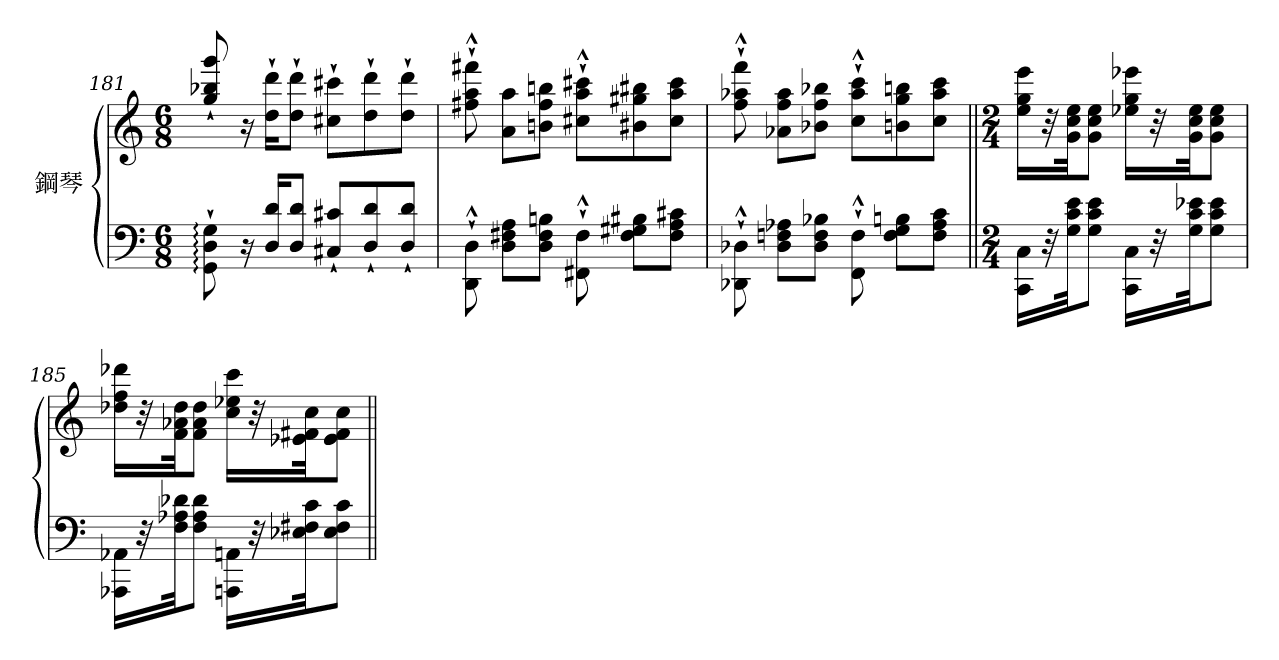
**kern	**kern
*part1	*part1
*staff2	*staff1
*I"鋼琴	*
*clefF4	*clefG2
*k[]	*k[]
*M6/8	*M6/8
=181	=181
8GG\:` 8D\:` 8G\:`	8gg/` 8bb-X/` 8ggg/`
16r	16r
16D/ 16d/KL	16dd\` 16ddd\`KL
8D/ 8d/J	8dd\` 8ddd\`J
8C#X/` 8c#X/`L	8cc#X\` 8ccc#X\`L
8D/` 8d/`	8dd\` 8ddd\`
8D/` 8d/`J	8dd\` 8ddd\`J
!!LO:LB:g=z
=182	=182
8DD\`^^ 8D\`^^	8ff#X\`^^ 8aa\`^^ 8fff#X\`^^
8D\ 8F#X\ 8A\L	8a\ 8aa\L
8D\ 8F#\ 8Bn\J	8bn\ 8ff#\ 8bbn\J
8FF#X\`^^ 8F#\`^^	8cc#X\`^^ 8aa\`^^ 8ccc#X\`^^L
8F#\ 8G#X\ 8B#X\L	8b#X\ 8gg#X\ 8bb#X\
8F#\ 8A\ 8c#X\J	8cc#\ 8aa\ 8ccc#\J
=183	=183
8DD-X\`^^ 8D-X\`^^	8ff\`^^ 8aa-X\`^^ 8fff\`^^
8D-\ 8Fn\ 8A-X\L	8a-X\ 8ff\ 8aa-\L
8D-\ 8F\ 8B-X\J	8b-X\ 8ff\ 8bb-X\J
8FF\`^^ 8F\`^^	8cc\`^^ 8aa-\`^^ 8ccc\`^^L
8F\ 8G\ 8Bn\L	8bn\ 8gg\ 8bbn\
8F\ 8A-\ 8c\J	8cc\ 8aa-\ 8ccc\J
=184||	=184||
*M2/4	*M2/4
*	*MM120
16CC\ 16C\LL	16ee\ 16gg\ 16eee\LL
32r	32r
32G\ 32c\ 32e\JK	32g\ 32cc\ 32ee\JK
8G\ 8c\ 8e\J	8g\ 8cc\ 8ee\J
16CC\ 16C\LL	16ee-X\ 16gg\ 16eee-X\LL
32r	32r
32G\ 32c\ 32e-X\JK	32g\ 32cc\ 32ee-\JK
8G\ 8c\ 8e-\J	8g\ 8cc\ 8ee-\J
=185	=185
*	*MM115
16AAA-X\ 16AA-X\LL	16dd-X\ 16ff\ 16ddd-X\LL
32r	32r
32F\ 32A-X\ 32d-X\JK	32f\ 32a-X\ 32dd-\JK
*	*MM110
8F\ 8A-\ 8d-\J	8f\ 8a-\ 8dd-\J
*	*MM105
16AAAn\ 16AAn\LL	16cc\ 16ee-X\ 16ccc\LL
*	*MM95
32r	32r
32E-X\ 32F#X\ 32c\JK	32e-X\ 32f#X\ 32cc\JK
*	*MM85
8E-\ 8F#\ 8c\J	8e-\ 8f#\ 8cc\J
=||	=||
*-	*-
